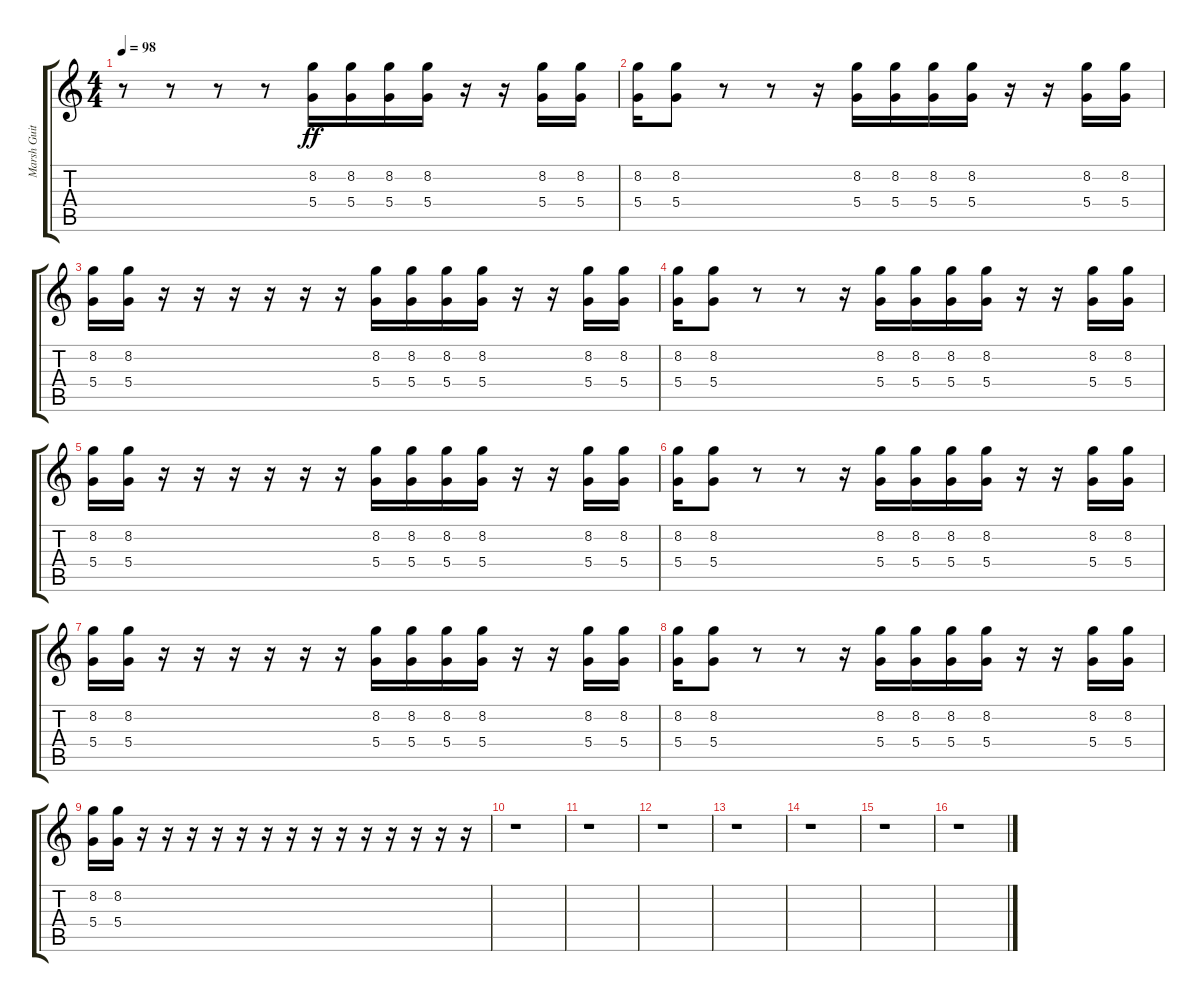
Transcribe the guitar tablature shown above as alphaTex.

\track ("Marsh Guitar" "Marsh Guit") {instrument acousticguitarsteel}
\staff {score tabs}
\tuning (E4 B3 G3 D3 A2 E2) {hide}
\ts (4 4)
\tempo 98
\clef g2
\ks c
r.8{dy fff} r.8 r.8 r.8 (8.2 5.4).16{dy ff} (8.2 5.4).16 (8.2 5.4).16 (8.2 5.4).16 r.16 r.16 (8.2 5.4).16 (8.2 5.4).16 |
(8.2 5.4).16 (8.2 5.4).8 r.8 r.8 r.16 (8.2 5.4).16 (8.2 5.4).16 (8.2 5.4).16 (8.2 5.4).16 r.16 r.16 (8.2 5.4).16 (8.2 5.4).16 |
(8.2 5.4).16 (8.2 5.4).16 r.16 r.16 r.16 r.16 r.16 r.16 (8.2 5.4).16 (8.2 5.4).16 (8.2 5.4).16 (8.2 5.4).16 r.16 r.16 (8.2 5.4).16 (8.2 5.4).16 |
(8.2 5.4).16 (8.2 5.4).8 r.8 r.8 r.16 (8.2 5.4).16 (8.2 5.4).16 (8.2 5.4).16 (8.2 5.4).16 r.16 r.16 (8.2 5.4).16 (8.2 5.4).16 |
(8.2 5.4).16 (8.2 5.4).16 r.16 r.16 r.16 r.16 r.16 r.16 (8.2 5.4).16 (8.2 5.4).16 (8.2 5.4).16 (8.2 5.4).16 r.16 r.16 (8.2 5.4).16 (8.2 5.4).16 |
(8.2 5.4).16 (8.2 5.4).8 r.8 r.8 r.16 (8.2 5.4).16 (8.2 5.4).16 (8.2 5.4).16 (8.2 5.4).16 r.16 r.16 (8.2 5.4).16 (8.2 5.4).16 |
(8.2 5.4).16 (8.2 5.4).16 r.16 r.16 r.16 r.16 r.16 r.16 (8.2 5.4).16 (8.2 5.4).16 (8.2 5.4).16 (8.2 5.4).16 r.16 r.16 (8.2 5.4).16 (8.2 5.4).16 |
(8.2 5.4).16 (8.2 5.4).8 r.8 r.8 r.16 (8.2 5.4).16 (8.2 5.4).16 (8.2 5.4).16 (8.2 5.4).16 r.16 r.16 (8.2 5.4).16 (8.2 5.4).16 |
(8.2 5.4).16 (8.2 5.4).16 r.16 r.16 r.16 r.16 r.16 r.16 r.16 r.16 r.16 r.16 r.16 r.16 r.16 r.16 |
r.1 |
r.1 |
r.1 |
r.1 |
r.1 |
r.1 |
r.1
